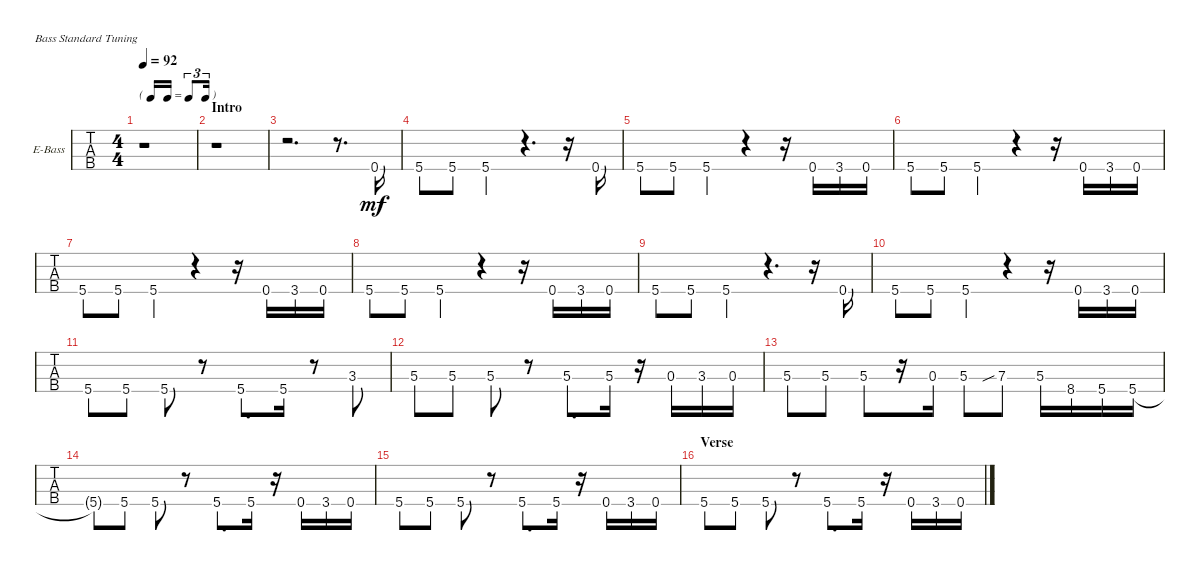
\defaultSystemsLayout 4
\bracketExtendMode nobrackets
\firstSystemTrackNameOrientation horizontal
\otherSystemsTrackNameOrientation horizontal
\track ("Electric Bass" "E-Bass") {instrument electricbassfinger}
\staff {tabs}
\tuning (G2 D2 A1 E1)
\ts (4 4)
\tf triplet16th
\tempo 92
\clef f4
\ks c
r.1{dy mf instrument electricbassfinger} |
\section ("" "Intro")
r.1 |
r.2{d} r.8{d} 0.4.16 |
5.4{st}.8 5.4{st}.8 5.4.4 r.4{d} r.16 0.4.16 |
5.4{st}.8 5.4{st}.8 5.4.4 r.4 r.16 0.4.16 3.4.16 0.4.16 |
5.4{st}.8 5.4{st}.8 5.4.4 r.4 r.16 0.4.16 3.4.16 0.4.16 |
5.4{st}.8 5.4{st}.8 5.4.4 r.4 r.16 0.4.16 3.4.16 0.4.16 |
5.4{st}.8 5.4{st}.8 5.4.4 r.4 r.16 0.4.16 3.4.16 0.4.16 |
5.4{st}.8 5.4{st}.8 5.4.4 r.4{d} r.16 0.4.16 |
5.4{st}.8 5.4{st}.8 5.4.4 r.4 r.16 0.4.16 3.4.16 0.4.16 |
5.4{st}.8 5.4{st}.8 5.4.8 r.8 5.4{st}.8{d} 5.4{st}.16 r.8 3.3.8 |
5.3{st}.8 5.3{st}.8 5.3.8 r.8 5.3{st}.8{d} 5.3{st}.16 r.16 0.3.16 3.3.16 0.3.16 |
5.3{st}.8 5.3{st}.8 5.3.8 r.16 0.3.16 5.3{st}.8 7.3{sib st}.8 5.3.16 8.4.16 5.4.16 5.4.16 |
5.4{t}.8 5.4{st}.8 5.4.8 r.8 5.4{st}.8{d} 5.4{st}.16 r.16 0.4.16 3.4.16 0.4.16 |
5.4{st}.8 5.4{st}.8 5.4.8 r.8 5.4{st}.8{d} 5.4{st}.16 r.16 0.4.16 3.4.16 0.4.16 |
\section ("" "Verse")
5.4{st}.8 5.4{st}.8 5.4.8 r.8 5.4{st}.8{d} 5.4{st}.16 r.16 0.4.16 3.4.16 0.4.16
